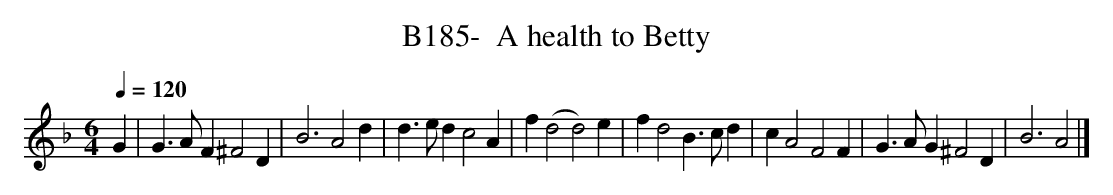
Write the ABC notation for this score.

X:1
T:B185-  A health to Betty
Q:1/4=120
L:1/4
M:6/4
K:Aphrygian
G|G3/2A/2F^F2D|B3A2d|d3/2e/2dc2A|f(d2d2)e|\
fd2B3/2c/2d|cA2F2F|G3/2A/2G^F2D|B3A2|]
